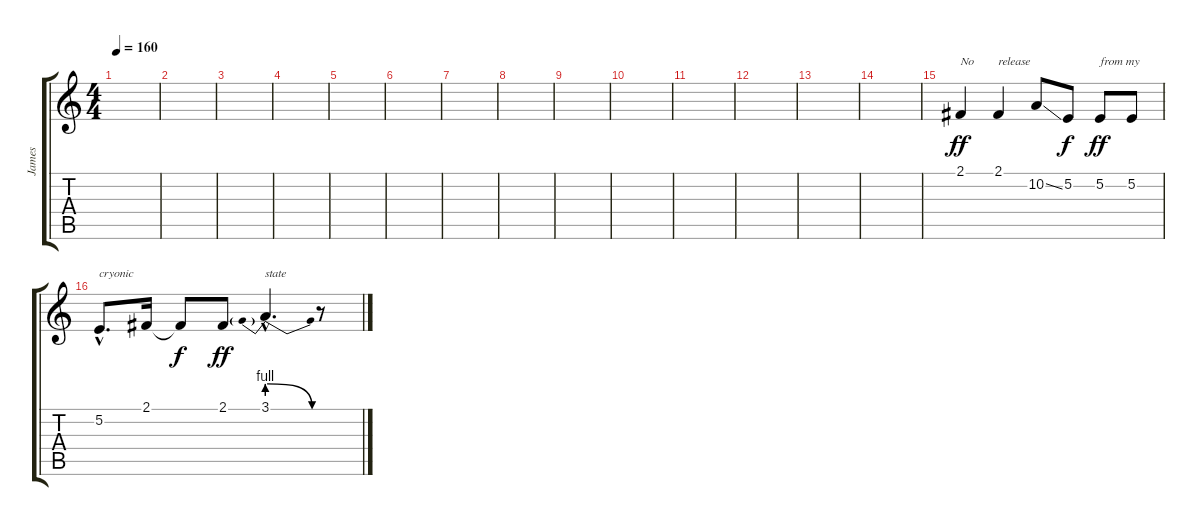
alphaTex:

\track ("James" "James") {instrument lead6voice}
\staff {score tabs}
\tuning (E4 B3 G3 D3 A2 E2) {hide}
\ts (4 4)
\tempo 160
\clef g2
\ks c
|
|
|
|
|
|
|
|
|
|
|
|
|
|
2.1.4{txt "No" dy ff} 2.1.4{txt "release"} 10.2{ss}.8 5.2.8{dy f} 5.2.8{txt "from my" dy ff} 5.2.8 |
5.2{hac}.8{d txt "cryonic"} 2.1.16 2.1{t}.8{dy f} 2.1.8{dy ff} 3.1{be (prebendrelease 0 4 60 0) hac}.4{d txt "state"} r.8
